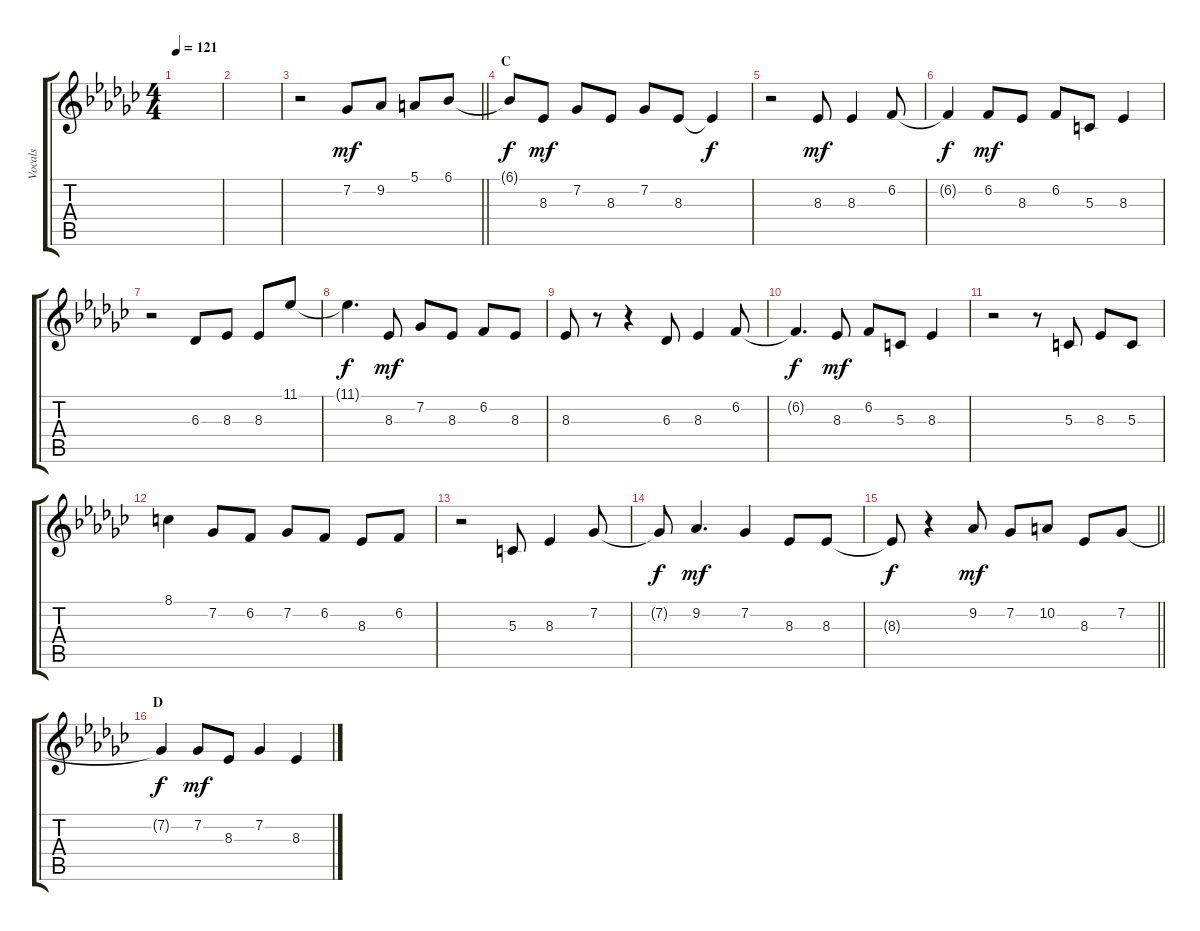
\track ("Vocals" "Vocals") {instrument clarinet}
\staff {score tabs}
\tuning (E4 B3 G3 D3 A2 E2) {hide}
\ts (4 4)
\tempo 121
\clef g2
\ks ebminor
|
|
\barLineRight lightlight
r.2 7.2.8{dy mf} 9.2.8 5.1.8 6.1.8 |
\section ("" "C")
6.1{t}.8{dy f} 8.3.8{dy mf} 7.2.8 8.3.8 7.2.8 8.3.8 8.3{t}.4{dy f} |
r.2 8.3.8{dy mf} 8.3.4 6.2.8 |
6.2{t}.4{dy f} 6.2.8{dy mf} 8.3.8 6.2.8 5.3.8 8.3.4 |
r.2 6.3.8 8.3.8 8.3.8 11.1.8 |
11.1{t}.4{d dy f} 8.3.8{dy mf} 7.2.8 8.3.8 6.2.8 8.3.8 |
8.3.8 r.8 r.4 6.3.8 8.3.4 6.2.8 |
6.2{t}.4{d dy f} 8.3.8{dy mf} 6.2.8 5.3.8 8.3.4 |
r.2 r.8 5.3.8 8.3.8 5.3.8 |
8.1.4 7.2.8 6.2.8 7.2.8 6.2.8 8.3.8 6.2.8 |
r.2 5.3.8 8.3.4 7.2.8 |
7.2{t}.8{dy f} 9.2.4{d dy mf} 7.2.4 8.3.8 8.3.8 |
\barLineRight lightlight
8.3{t}.8{dy f} r.4 9.2.8{dy mf} 7.2.8 10.2.8 8.3.8 7.2.8 |
\section ("" "D")
7.2{t}.4{dy f} 7.2.8{dy mf} 8.3.8 7.2.4 8.3.4
